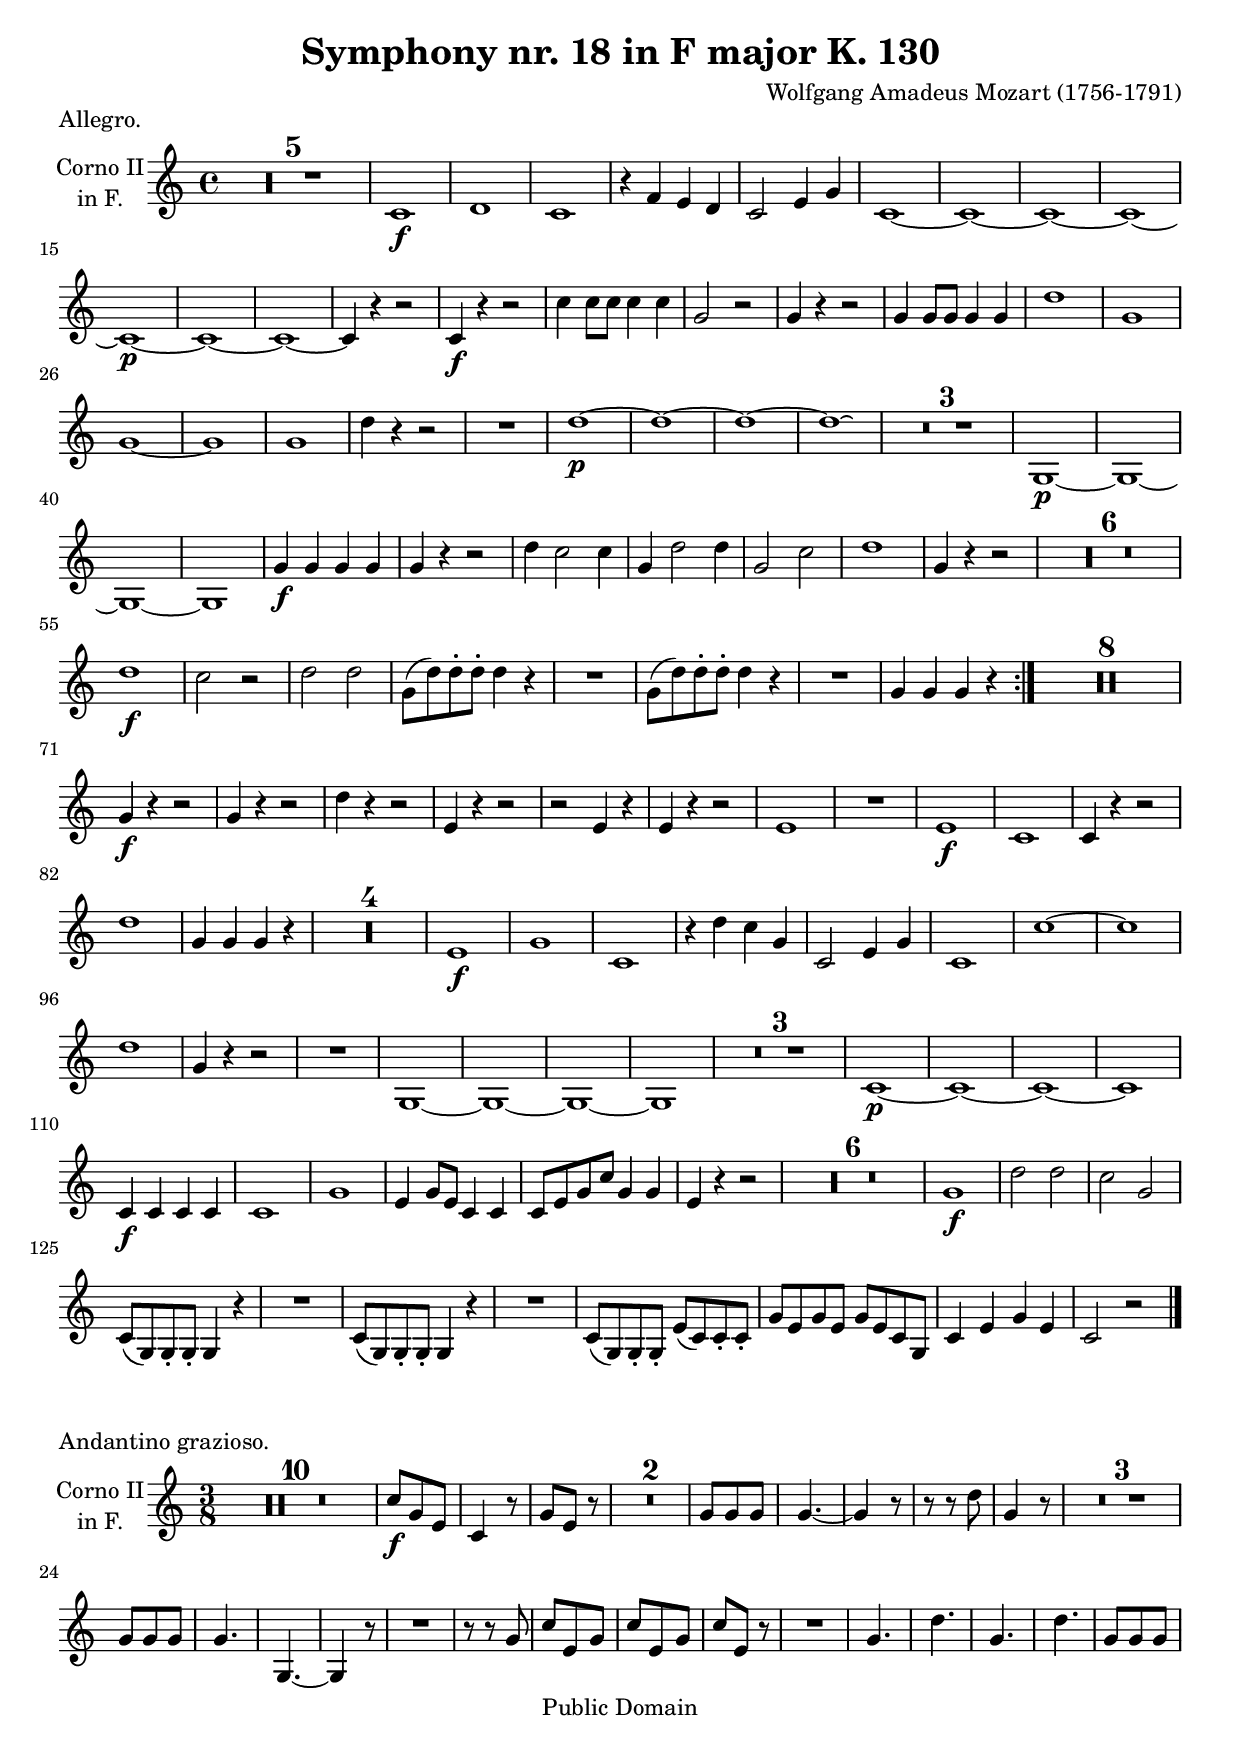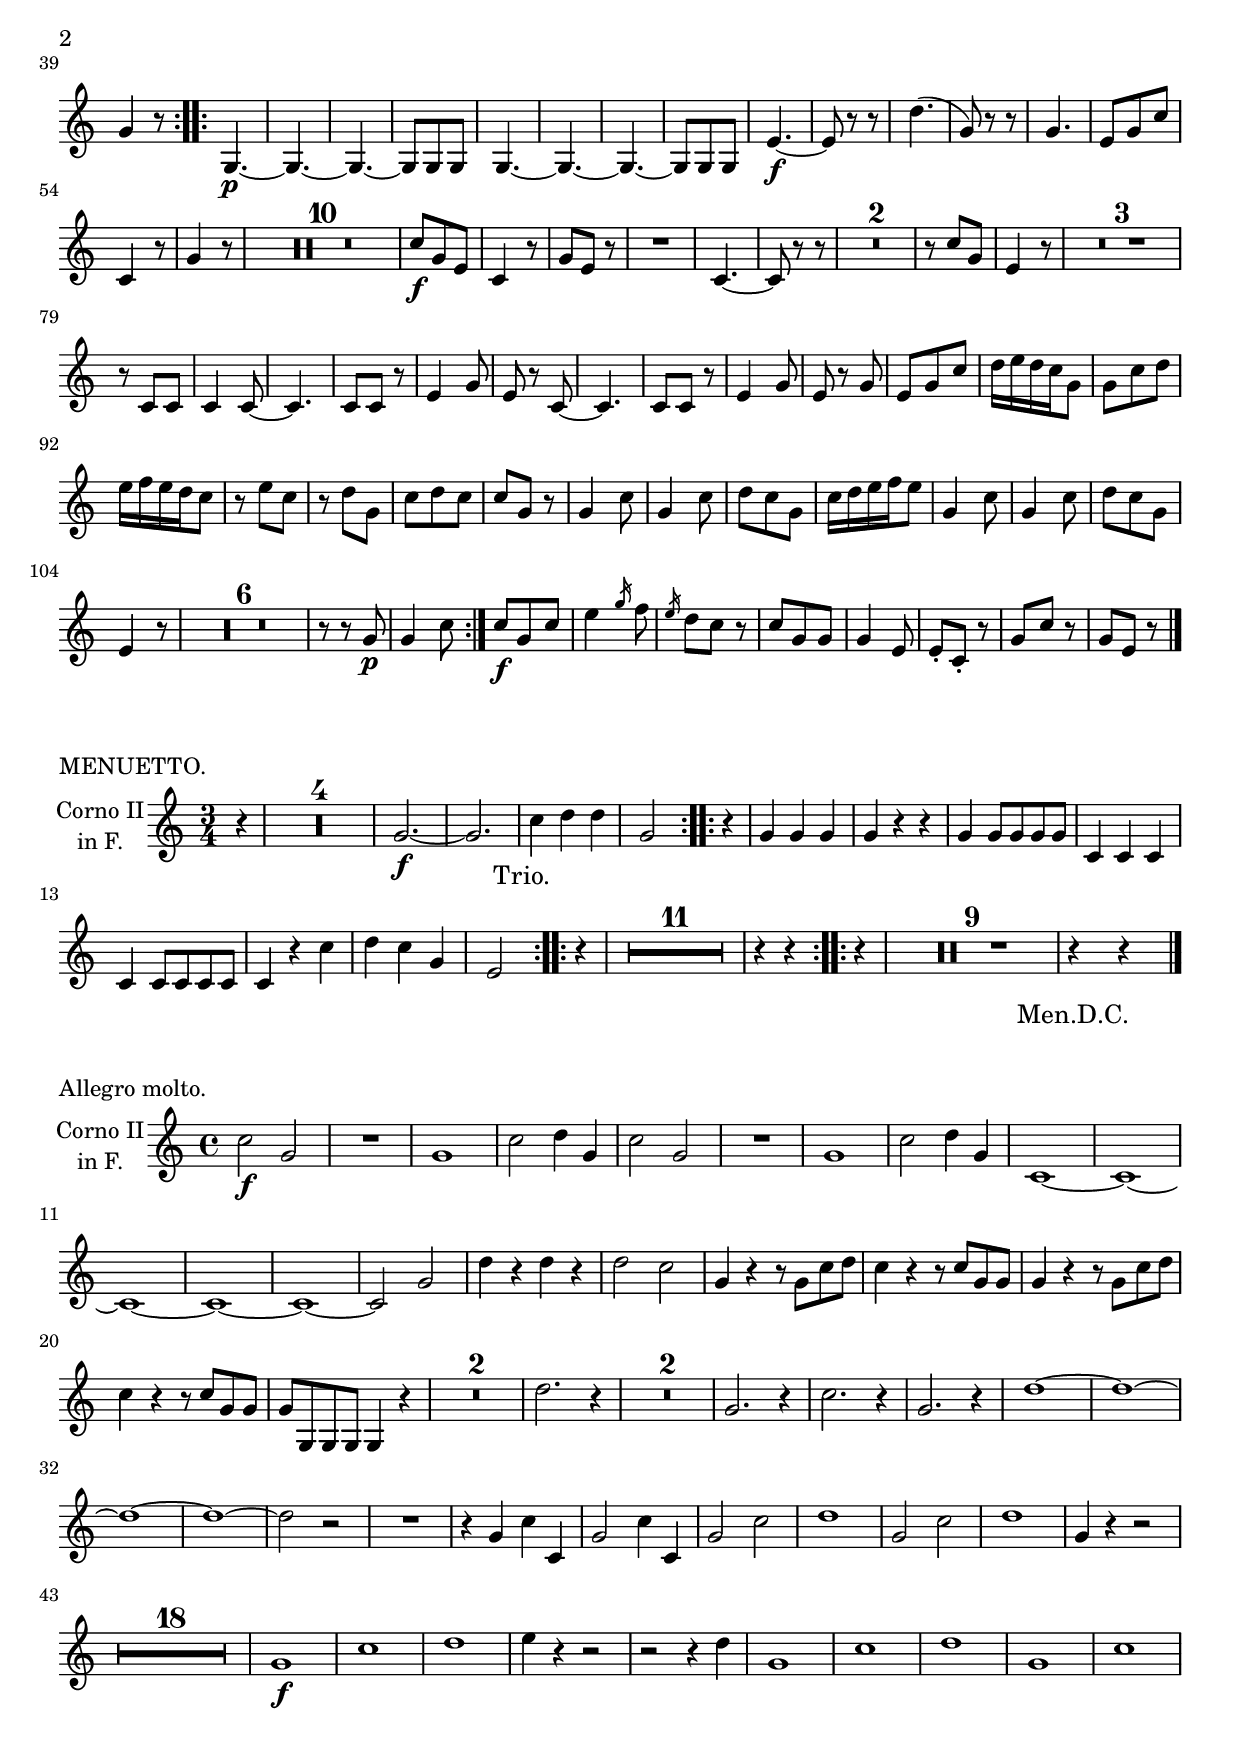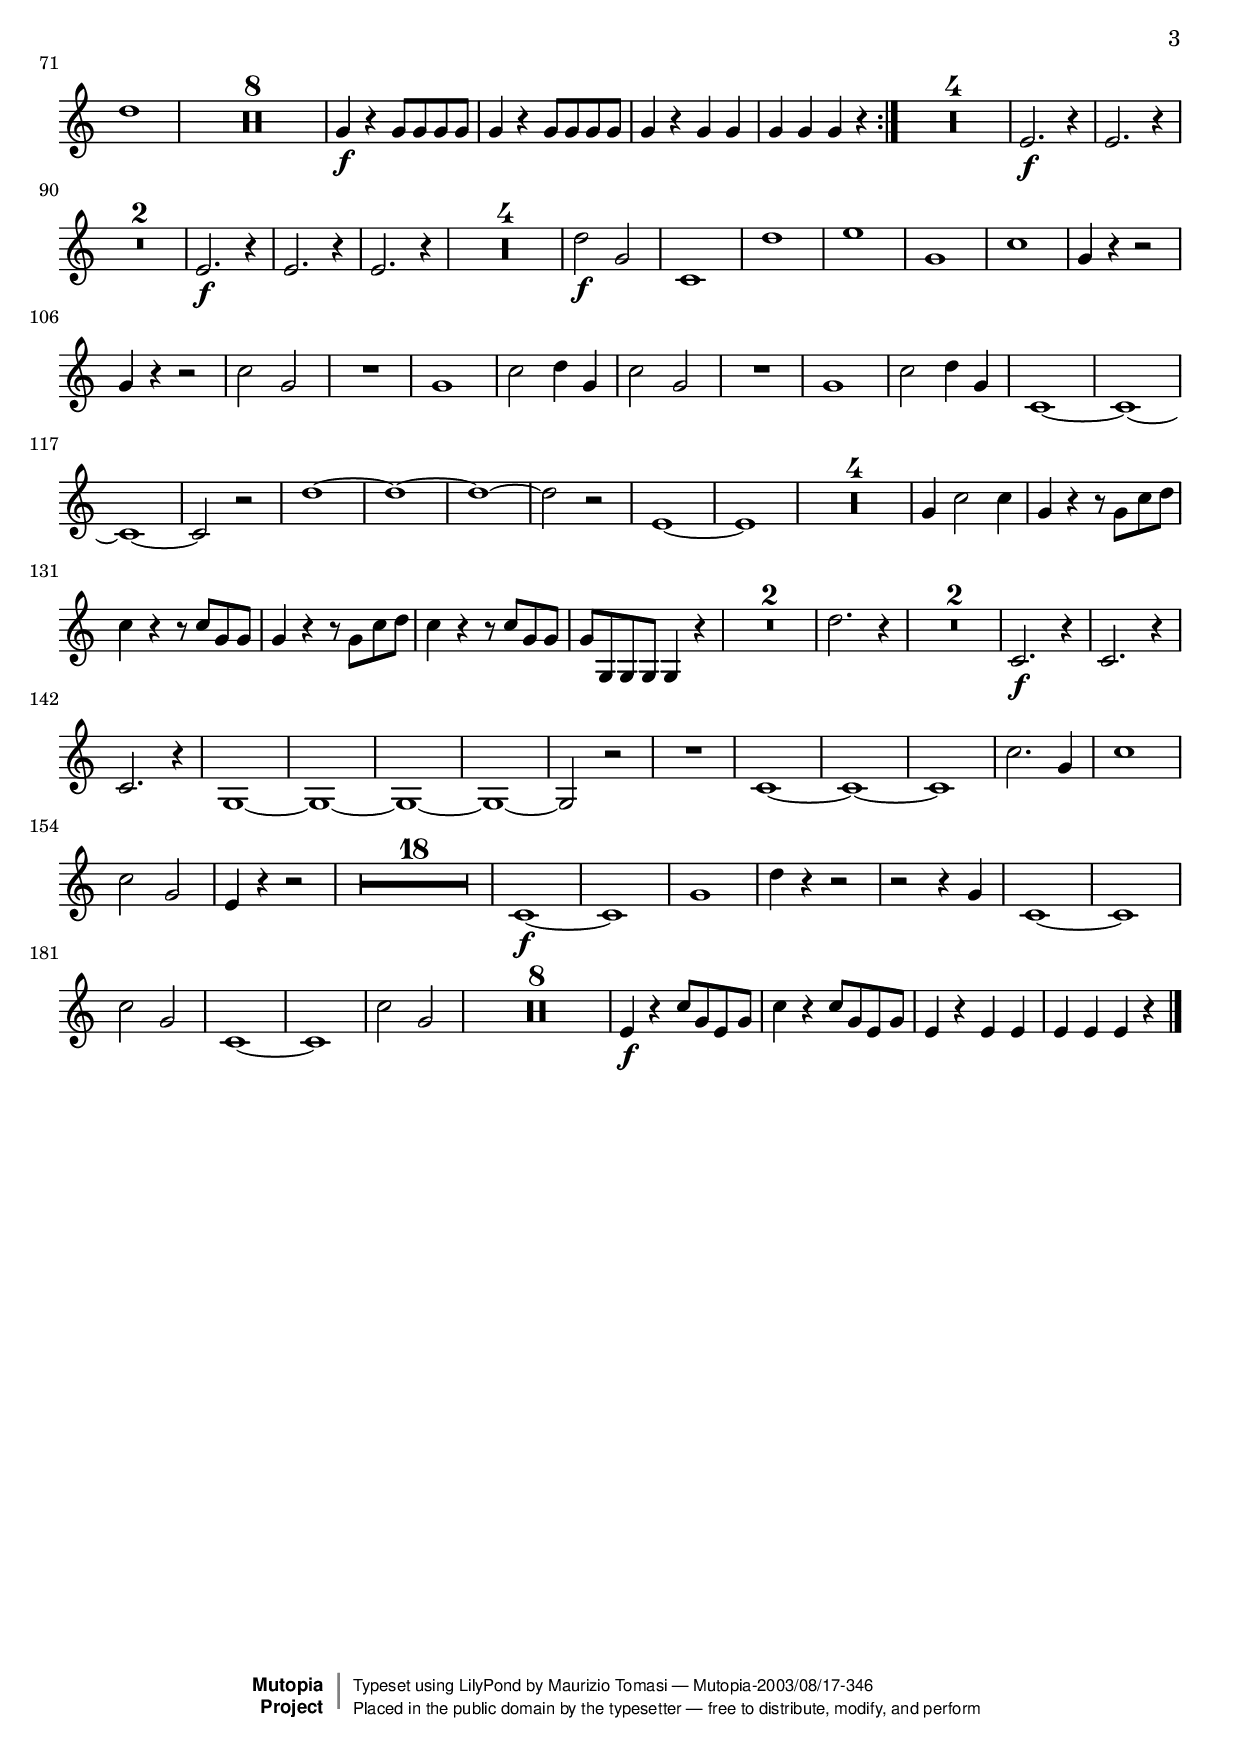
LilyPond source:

% -*- LilyPond -*-

\version "2.17.97"

\include "defs.ly"

\version "2.17.14"
hornIVFirstMov =  \relative c' {
    \key c \major
    \clef violin

    \noTupletBracket

    \repeat volta 2 {
	R1*5
	| c1\f
	| d
	| c
	| r4 f e d

% 10
	| c2 e4 g
	| c,1 ~
	| c ~
	| c ~
	| c ~
	| c\p ~
	| c ~
	| c ~
	| c4 r r2
	| c4\f r r2

% 20
	| c'4 c8 c c4 c
	| g2 r
	| g4 r r2
	| g4 g8 g g4 g
	| d'1
	| g,1
	| g ~
	| g
	| g
	| d'4 r r2

% 30
	| R1
	| d1\p ~
	| d ~
	| d ~
	| d \laissezVibrer
	| R1*3
	| g,,1\p ~
	| g ~

% 40
	| g ~
	| g
	| g'4\f g g g
	| g r r2
	| d'4 c2 c4
	| g4 d'2 d4
	| g,2 c
	| d1
	| g,4 r r2
	| R1*6

% 55
	| d'1\f
	| c2 r
	| d2 d
	| g,8( d') d-. d-. d4 r
	| R1

% 60
	| g,8( d') d-. d-. d4 r
	| R1
	| g,4 g g r
    }

    | R1*8

% 71
    | g4\f r r2
    | g4 r r2
    | d'4 r r2
    | e,4 r r2
    | r2 e4 r
    | e r r2
    | e1
    | R1
    | e1\f

% 80
    | c
    | c4 r r2
    | d'1
    | g,4 g g r
    | R1*4
    | e1\f
    | g

% 90
    | c,
    | r4 d' c g
    | c,2 e4 g
    | c,1
    | c' ~
    | c
    | d
    | g,4 r r2
    | R1
    | g,1 ~

% 100
    | g ~
    | g ~
    | g
    | R1*3
    | c1\p ~
    | c ~
    | c ~
    | c

% 110
    | c4\f c c c
    | c1
    | g'
    | e4 g8 e c4 c
    | c8 e g c g4 g
    | e4 r r2
    | R1*6
    | g1\f
    | d'2 d
    | c g
    | c,8( g) g-. g-. g4 r
    | R1
    | c8( g) g-. g-. g4 r
    | R1
    | c8( g) g-. g-. e'( c) c-. c-.
    | g' e g e g e c g
    | c4 e g e
    | c2 r


    \bar "|."
}


\score {
    \context Staff <<
        \override Score.BarNumber.padding = #3
	\set Score.skipBars = ##t
	\transposition f' 
        \set Staff.midiInstrument = #"french horn"
	\set Staff.instrumentName = \markup { \center-column { "Corno II"
							  "in F." } }

	\time 4/4

	\hornIVFirstMov
    >>

    
  \midi {
    \tempo 4 = 124
    }



    \header {
	piece = "Allegro."
    }

    \layout { }
}

\version "2.17.14"
hornIVSecondMov =  \relative c'' {
    \key c \major
    \clef violin

    \noTupletBracket
    
    \repeat volta 2 {
	R4.*10

% 11
	| c8\f g e
	| c4 r8
	| g'8 e r
	| R4.*2
	| g8 g g
	| g4. ~
	| g4 r8
	| r r d'

% 20
	| g,4 r8
	| R4.*3
	| g8 g g
	| g4.
	| g, ~
	| g4 r8
	| R4.
	| r8 r g'

% 30
	| c e, g
	| c e, g
	| c e, r
	| R4.
	| g4. 
	| d'
	| g,
	| d'
	| g,8 g g 
	| g4 r8
    }

    \repeat volta 2 {
	| g,4.\p ~
	| g ~
	| g ~
	| g8 g g
	| g4. ~
	| g ~
	| g ~
	| g8 g g
	| e'4.\f ~
	| e8 r r
	| d'4.(
	| g,8) r r
	| g4.
	| e8 g c
	| c,4 r8
	| g'4 r8
	| R4.*10

% 66
	| c8\f g e
	| c4 r8
	| g'8 e r
	| R4.

% 70
	| c4. ~
	| c8 r r
	| R4.*2
	| r8 c' g
	| e4 r8
	| R4.*3
	| r8 c c

% 80
	| c4 c8 ~
	| c4.
	| c8 c r
	| e4 g8
	| e r c ~
	| c4.
	| c8 c r
	| e4 g8
	| e r g
	| e g c
	| d16 e d c g8
	| g c d
	| e16 f e d c8
	| r e c
	| r d g,
	| c d c
	| c g r
	| g4 c8
	| g4 c8
	| d c g
	| c16 d e f e8
	| g,4 c8
	| g4 c8
	| d8 c g
	| e4 r8
	| R4.*6
	| r8 r g\p
	| g4 c8
    }

    | c8\f g c
    | e4 \grace {
\override Flag.stroke-style = #"grace"
   g16 
  \revert Flag.stroke-style }
 f8
    | \grace {
\override Flag.stroke-style = #"grace"
   e16 
  \revert Flag.stroke-style }
 d8 c r
    | c g g
    | g4 e8
    | e-. c-. r
    | g' c r
    | g e r

    \bar "|."
}


\score {
    \context Staff <<
        \override Score.BarNumber.padding = #3
	\set Score.skipBars = ##t
	\transposition ais 
        \set Staff.midiInstrument = #"french horn"
	\set Staff.instrumentName = \markup { \center-column { "Corno II"
							  "in F." } }

	\time 3/8

	\hornIVSecondMov
    >>

    
  \midi {
    \tempo 4 = 54
    }



    \header {
	piece = "Andantino grazioso."
    }

    \layout { }
}

\version "2.17.14"
hornIVThirdMov =  \relative g' {
    \key c \major
    \clef violin

    \noTupletBracket
    
    \repeat volta 2 {
	r4
	| R2.*4
	| g2.\f ~
	| g
	| c4 d d
	| g,2
    }

    \repeat volta 2 {
	r4
	| g4 g g

% 10
	| g r r
	| g g8 g g g
	| c,4 c c
	| c c8 c c c
	| c4 r c'
	| d c g
	| e2
    }

    % Trio

    \repeat volta 2 {
	r4
	| R2.*11
	| r4 r
    }

    \repeat volta 2 {
	r4
	| R2.*9
	| r4 r
    }

    \bar "|."
}


\score {
    \context Staff <<
        \override Score.BarNumber.padding = #3
	\set Score.skipBars = ##t
	\transposition f' 
        \set Staff.midiInstrument = #"french horn"
	\set Staff.instrumentName = \markup { \center-column { "Corno II"
							  "in F." } }

	\time 3/4
	\partial 4

	\hornIVThirdMov
	\context Voice = "markings" { \markingsIII }
	\context Voice=markingsBis { \markingsIIIbis }
    >>

    
  \midi {
    \tempo 4 = 130
    }



    \header {
	piece = "MENUETTO."
    }

    \layout { }
}

\version "2.17.14"
hornIVFourthMov =  \relative c'' {
    \key c \major
    \clef violin

    \noTupletBracket

    \repeat volta 2 {
	c2\f g
	| R1
	| g1
	| c2 d4 g,
	| c2 g
	| R1
	| g1
	| c2 d4 g,
	| c,1 ~

% 10
	| c ~
	| c ~
	| c ~
	| c ~
	| c2 g'
	| d'4 r d r
	| d2 c
	| g4 r r8 g c d
	| c4 r r8 c g g
	| g4 r r8 g c d

% 20
	| c4 r r8 c g g
	| g8 g, g g g4 r
	| R1*2
	| d''2. r4
	| R1*2
	| g,2. r4
	| c2. r4
	| g2. r4

% 30
	| d'1 ~
	| d ~
	| d ~
	| d ~
	| d2 r
	| R1
	| r4 g, c c,
	| g'2 c4 c,
	| g'2 c
	| d1

% 40
	| g,2 c
	| d1
	| g,4 r r2
	| R1*18

% 61
	| g1\f
	| c
	| d
	| e4 r r2
	| r r4 d
	| g,1
	| c
	| d
	| g,

% 70
	| c
	| d
	| R1*8

% 80
	| g,4\f r g8 g g g
	| g4 r g8 g g g
	| g4 r g g
	| g g g r
    }

    | \grace {
\override Flag.stroke-style = #"grace"
   s16 
  \revert Flag.stroke-style }
 R1*4
    | e2.\f r4
    | e2. r4

% 90
    | R1*2
    | e2.\f r4
    | e2. r4
    | e2. r4
    | R1*4
    | d'2\f g,

% 100
    | c,1
    | d'
    | e
    | g,
    | c1
    | g4 r r2
    | g4 r r2
    | c2 g
    | R1
    | g1

% 110
    | c2 d4 g,
    | c2 g
    | R1
    | g1
    | c2 d4 g,
    | c,1 ~
    | c ~
    | c ~
    | c2 r
    | d'1 ~

% 120
    | d ~
    | d ~
    | d2 r
    | e,1 ~
    | e
    | R1*4
    | g4 c2 c4

% 130
    | g r r8 g8 c d
    | c4 r r8 c g g
    | g4 r r8 g c d
    | c4 r r8 c g g
    | g g, g g g4 r
    | R1*2
    | d''2. r4
    | R1*2

% 140
    | c,2.\f r4
    | c2. r4
    | c2. r4
    | g1 ~
    | g ~
    | g ~
    | g ~
    | g2 r
    | R1
    | c1 ~

% 150
    | c ~
    | c
    | c'2. g4
    | c1
    | c2 g
    | e4 r r2
    | R1*18
    | c1\f ~
    | c
    | g'
    | d'4 r r2
    | r r4 g,
    | c,1 ~

% 180
    | c
    | c'2 g
    | c,1 ~
    | c
    | c'2 g
    | R1*8
    | e4\f r c'8 g e g
    | c4 r c8 g e g
    | e4 r e e
    | e e e r

    \bar "|."
}


\score {
    \context Staff <<
        \override Score.BarNumber.padding = #3
	\set Score.skipBars = ##t
	\transposition f' 
        \set Staff.midiInstrument = #"french horn"
	\set Staff.instrumentName = \markup { \center-column { "Corno II"
							  "in F." } }

	\time 4/4

	\hornIVFourthMov
    >>

    
  \midi {
    \tempo 4 = 180
    }



    \header {
	piece = "Allegro molto."
    }

    \layout { }
}
